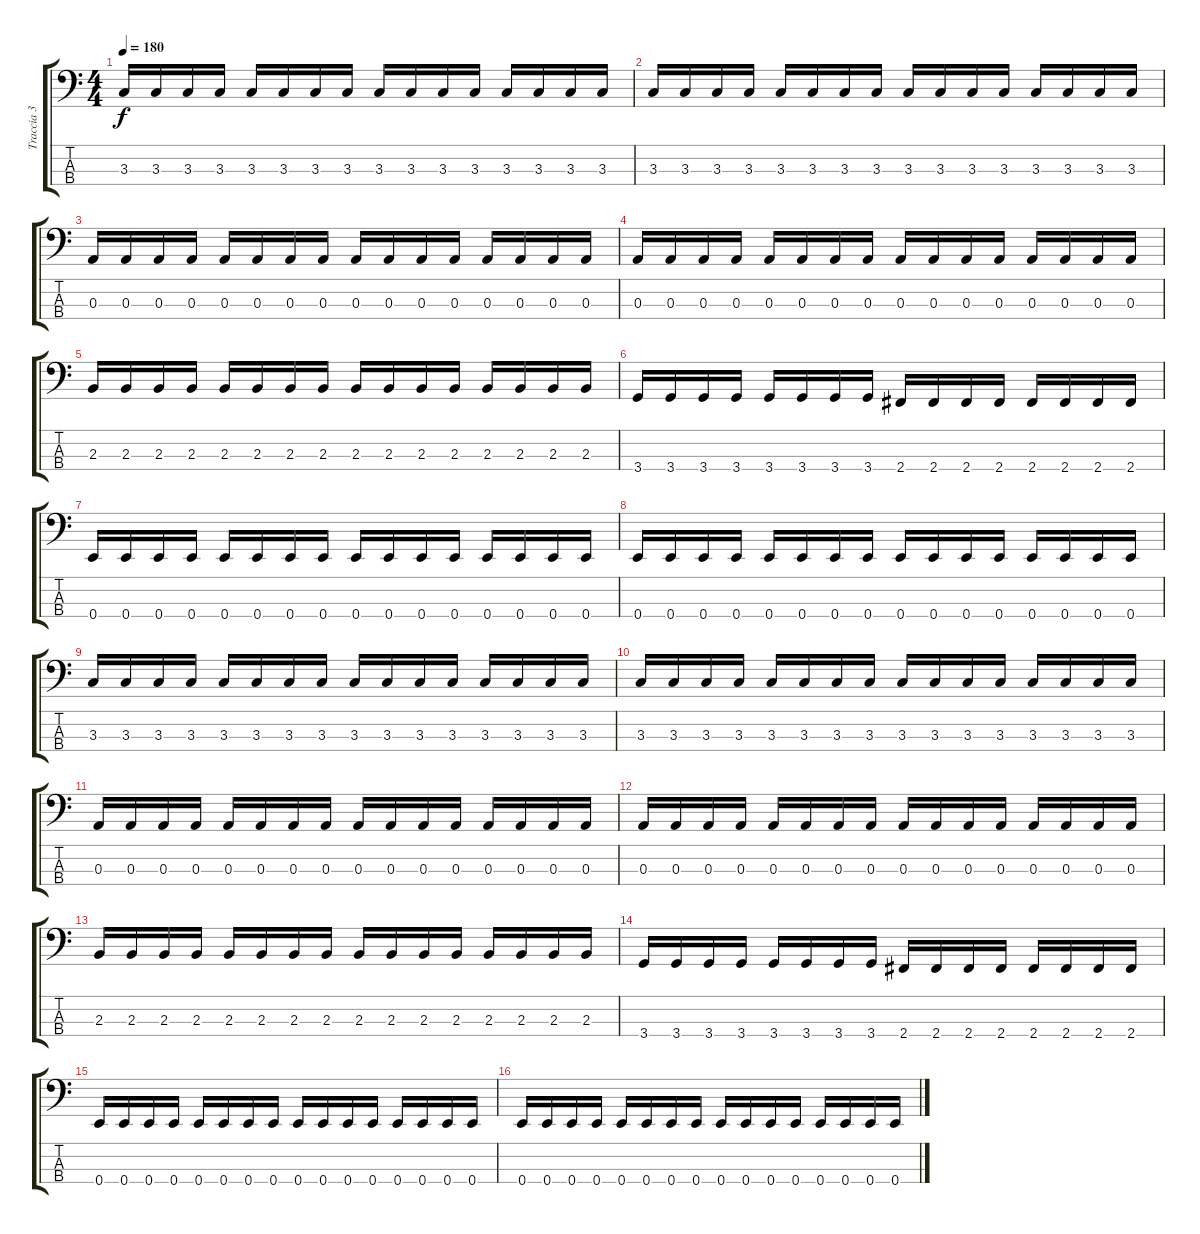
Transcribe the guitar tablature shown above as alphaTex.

\track ("Traccia 3" "Traccia 3") {instrument electricbasspick}
\staff {score tabs}
\tuning (G2 D2 A1 E1) {hide}
\ts (4 4)
\tempo 180
\clef f4
\ks c
3.3.16{dy f} 3.3.16 3.3.16 3.3.16 3.3.16 3.3.16 3.3.16 3.3.16 3.3.16 3.3.16 3.3.16 3.3.16 3.3.16 3.3.16 3.3.16 3.3.16 |
3.3.16 3.3.16 3.3.16 3.3.16 3.3.16 3.3.16 3.3.16 3.3.16 3.3.16 3.3.16 3.3.16 3.3.16 3.3.16 3.3.16 3.3.16 3.3.16 |
0.3.16 0.3.16 0.3.16 0.3.16 0.3.16 0.3.16 0.3.16 0.3.16 0.3.16 0.3.16 0.3.16 0.3.16 0.3.16 0.3.16 0.3.16 0.3.16 |
0.3.16 0.3.16 0.3.16 0.3.16 0.3.16 0.3.16 0.3.16 0.3.16 0.3.16 0.3.16 0.3.16 0.3.16 0.3.16 0.3.16 0.3.16 0.3.16 |
2.3.16 2.3.16 2.3.16 2.3.16 2.3.16 2.3.16 2.3.16 2.3.16 2.3.16 2.3.16 2.3.16 2.3.16 2.3.16 2.3.16 2.3.16 2.3.16 |
3.4.16 3.4.16 3.4.16 3.4.16 3.4.16 3.4.16 3.4.16 3.4.16 2.4.16 2.4.16 2.4.16 2.4.16 2.4.16 2.4.16 2.4.16 2.4.16 |
0.4.16 0.4.16 0.4.16 0.4.16 0.4.16 0.4.16 0.4.16 0.4.16 0.4.16 0.4.16 0.4.16 0.4.16 0.4.16 0.4.16 0.4.16 0.4.16 |
0.4.16 0.4.16 0.4.16 0.4.16 0.4.16 0.4.16 0.4.16 0.4.16 0.4.16 0.4.16 0.4.16 0.4.16 0.4.16 0.4.16 0.4.16 0.4.16 |
3.3.16 3.3.16 3.3.16 3.3.16 3.3.16 3.3.16 3.3.16 3.3.16 3.3.16 3.3.16 3.3.16 3.3.16 3.3.16 3.3.16 3.3.16 3.3.16 |
3.3.16 3.3.16 3.3.16 3.3.16 3.3.16 3.3.16 3.3.16 3.3.16 3.3.16 3.3.16 3.3.16 3.3.16 3.3.16 3.3.16 3.3.16 3.3.16 |
0.3.16 0.3.16 0.3.16 0.3.16 0.3.16 0.3.16 0.3.16 0.3.16 0.3.16 0.3.16 0.3.16 0.3.16 0.3.16 0.3.16 0.3.16 0.3.16 |
0.3.16 0.3.16 0.3.16 0.3.16 0.3.16 0.3.16 0.3.16 0.3.16 0.3.16 0.3.16 0.3.16 0.3.16 0.3.16 0.3.16 0.3.16 0.3.16 |
2.3.16 2.3.16 2.3.16 2.3.16 2.3.16 2.3.16 2.3.16 2.3.16 2.3.16 2.3.16 2.3.16 2.3.16 2.3.16 2.3.16 2.3.16 2.3.16 |
3.4.16 3.4.16 3.4.16 3.4.16 3.4.16 3.4.16 3.4.16 3.4.16 2.4.16 2.4.16 2.4.16 2.4.16 2.4.16 2.4.16 2.4.16 2.4.16 |
0.4.16 0.4.16 0.4.16 0.4.16 0.4.16 0.4.16 0.4.16 0.4.16 0.4.16 0.4.16 0.4.16 0.4.16 0.4.16 0.4.16 0.4.16 0.4.16 |
0.4.16 0.4.16 0.4.16 0.4.16 0.4.16 0.4.16 0.4.16 0.4.16 0.4.16 0.4.16 0.4.16 0.4.16 0.4.16 0.4.16 0.4.16 0.4.16
